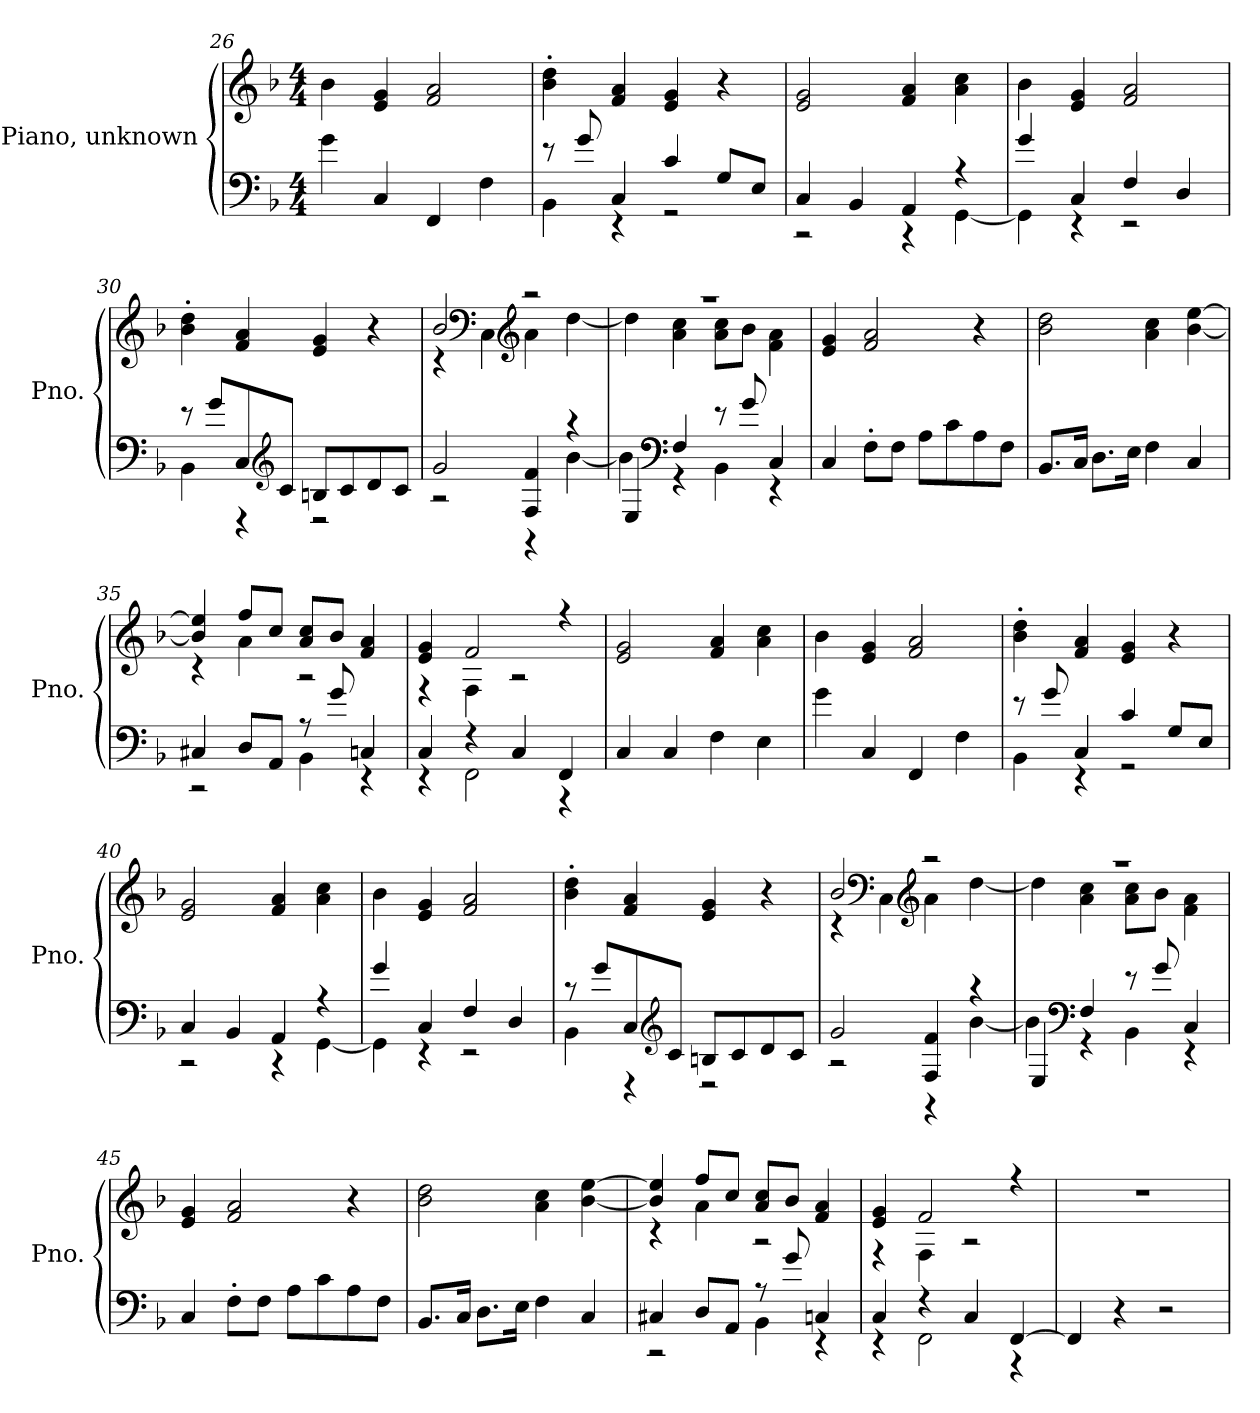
**kern	**kern
*part1	*part1
*staff2	*staff1
*I"Piano, unknown	*
*I'Pno.	*
*clefF4	*clefG2
*k[b-]	*k[b-]
*M4/4	*M4/4
=26	=26
4g\	4b-\
4C/	4e/ 4g/
4FF/	2f/ 2a/
4F\	.
!!LO:LB:g=z
=27	=27
*^	*
8r	4BB-\	4b-\' 4dd\'
8g/	.	.
4C/	4r	4f/ 4a/
4c/	2r	4e/ 4g/
8G/L	.	4r
8E/J	.	.
=28	=28	=28
4C/	2r	2e/ 2g/
4BB-/	.	.
4AA/	4r	4f/ 4a/
4r	[4GG\	4a\ 4cc\
=29	=29	=29
4g/	4GG\]	4b-\
4C/	4r	4e/ 4g/
4F/	2r	2f/ 2a/
4D/	.	.
=30	=30	=30
8r	4BB-\	4b-\' 4dd\'
8g/L	.	.
8C/	4r	4f/ 4a/
*clefG2	*	*
8c/J	.	.
8Bn/L	2r	4e/ 4g/
8c/	.	.
8d/	.	4r
8c/J	.	.
=31	=31	=31
*	*	*^
2g/	2r	2b-/	4r
*	*	*clefF4	*
.	.	.	4C\
*	*	*clefG2	*
4F/ 4f/	4r	2r	4a\
4r	[4b-\	.	[4dd\
!!LO:PB:g=z	!!
=32	=32	=32	=32
4E/	4b-\]	1r	4dd\]
*clefF4	*	*	*
4F/	4r	.	4a\ 4cc\
8r	4BB-\	.	8a\ 8cc\L
8g/	.	.	8b-\J
4C/	4r	.	4f\ 4a\
*v	*v	*	*
*	*v	*v
=33	=33
4C/	4e/ 4g/
8F'\L	2f/ 2a/
8F\J	.
8A\L	.
8c\	.
8A\	4r
8F\J	.
=34	=34
8.BB-/L	2b-\ 2dd\
16C/Jk	.
8.D\L	.
16E\Jk	.
4F\	4a\ 4cc\
4C/	[4b-\ [4ee\
=35	=35
*^	*^
4C#X/	2r	4b-/] 4ee/]	4r
8D/L	.	8ff/L	4a\
8AA/J	.	8cc/J	.
8r	4BB-\	8a/ 8cc/L	2r
8g/	.	8b-/J	.
4Cn/	4r	4f/ 4a/	.
=36	=36	=36	=36
4C/	4r	4e/ 4g/	4r
4r	2FF\	2f/	4F\
4C/	.	.	2r
4FF/	4r	4r	.
*v	*v	*	*
*	*v	*v
=37	=37
4C/	2e/ 2g/
4C/	.
4F\	4f/ 4a/
4E\	4a\ 4cc\
!!LO:LB:g=z
=38	=38
4g\	4b-\
4C/	4e/ 4g/
4FF/	2f/ 2a/
4F\	.
=39	=39
*^	*
8r	4BB-\	4b-\' 4dd\'
8g/	.	.
4C/	4r	4f/ 4a/
4c/	2r	4e/ 4g/
8G/L	.	4r
8E/J	.	.
=40	=40	=40
4C/	2r	2e/ 2g/
4BB-/	.	.
4AA/	4r	4f/ 4a/
4r	[4GG\	4a\ 4cc\
=41	=41	=41
4g/	4GG\]	4b-\
4C/	4r	4e/ 4g/
4F/	2r	2f/ 2a/
4D/	.	.
=42	=42	=42
8r	4BB-\	4b-\' 4dd\'
8g/L	.	.
8C/	4r	4f/ 4a/
*clefG2	*	*
8c/J	.	.
8Bn/L	2r	4e/ 4g/
8c/	.	.
8d/	.	4r
8c/J	.	.
=43	=43	=43
*	*	*^
2g/	2r	2b-/	4r
*	*	*clefF4	*
.	.	.	4C\
*	*	*clefG2	*
4F/ 4f/	4r	2r	4a\
4r	[4b-\	.	[4dd\
!!LO:LB:g=z	!!
=44	=44	=44	=44
4E/	4b-\]	1r	4dd\]
*clefF4	*	*	*
4F/	4r	.	4a\ 4cc\
8r	4BB-\	.	8a\ 8cc\L
8g/	.	.	8b-\J
4C/	4r	.	4f\ 4a\
*v	*v	*	*
*	*v	*v
=45	=45
4C/	4e/ 4g/
8F'\L	2f/ 2a/
8F\J	.
8A\L	.
8c\	.
8A\	4r
8F\J	.
=46	=46
8.BB-/L	2b-\ 2dd\
16C/Jk	.
8.D\L	.
16E\Jk	.
4F\	4a\ 4cc\
4C/	[4b-\ [4ee\
=47	=47
*^	*^
4C#X/	2r	4b-/] 4ee/]	4r
8D/L	.	8ff/L	4a\
8AA/J	.	8cc/J	.
8r	4BB-\	8a/ 8cc/L	2r
8g/	.	8b-/J	.
4Cn/	4r	4f/ 4a/	.
=48	=48	=48	=48
4C/	4r	4e/ 4g/	4r
4r	2FF\	2f/	4F\
4C/	.	.	2r
[4FF/	4r	4r	.
*v	*v	*	*
*	*v	*v
=49	=49
4FF/]	1r
4r	.
2r	.
=	=
*-	*-
